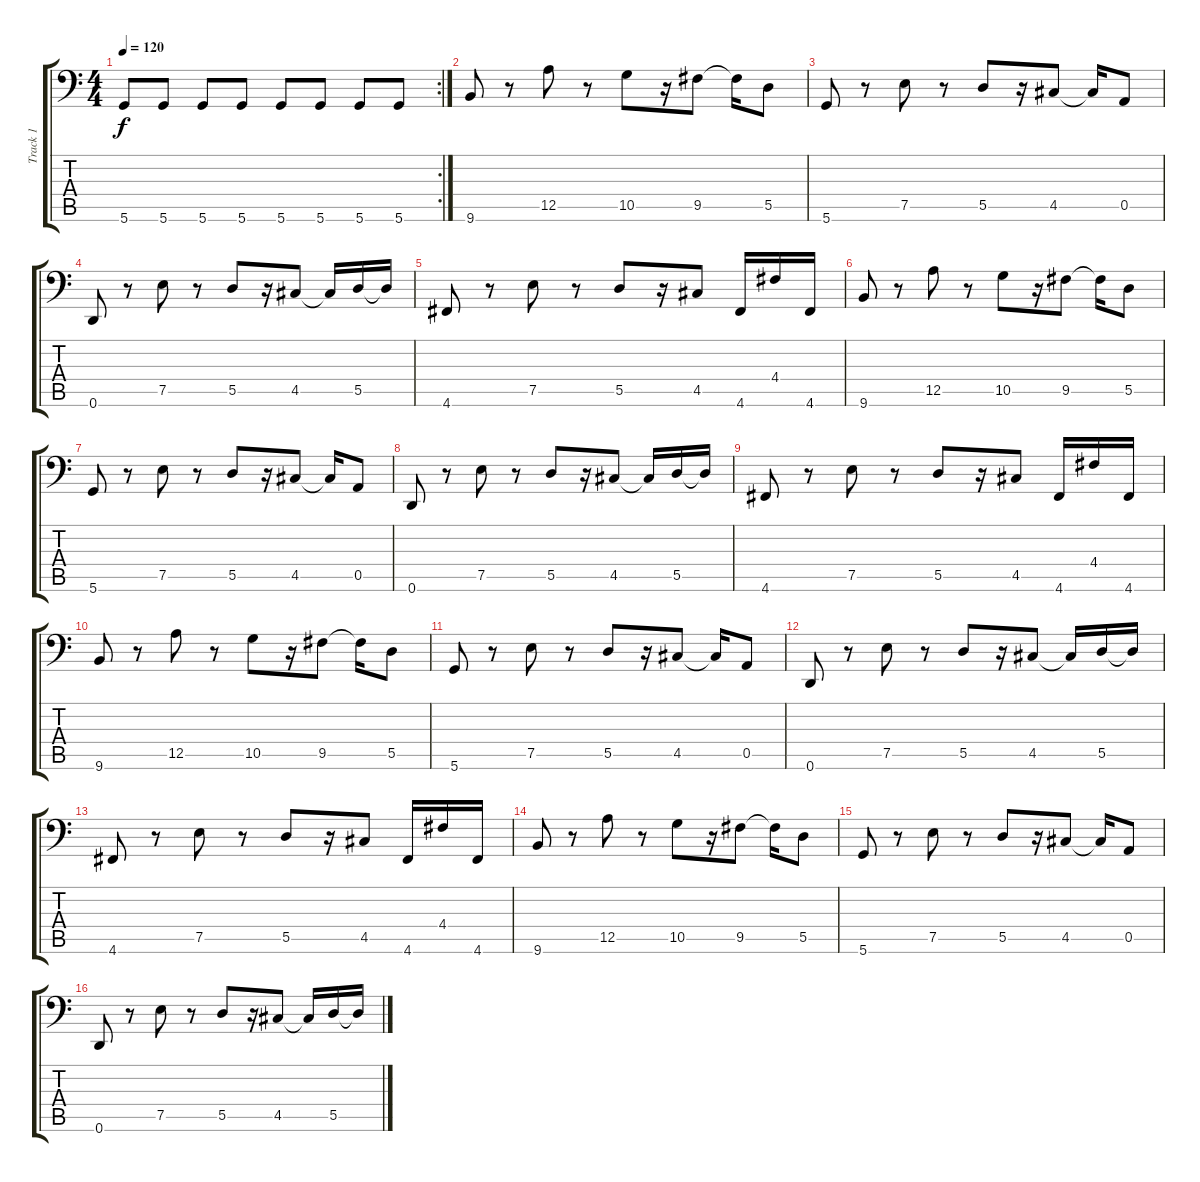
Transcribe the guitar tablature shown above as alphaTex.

\track ("Track 1" "Track 1") {instrument electricbasspick}
\staff {score tabs}
\tuning (E3 B2 G2 D2 A1 D1) {hide}
\rc 2
\ts (4 4)
\tempo 120
\clef f4
\ks c
5.6.8{dy f} 5.6.8 5.6.8 5.6.8 5.6.8 5.6.8 5.6.8 5.6.8 |
9.6.8 r.8 12.5.8 r.8 10.5.8 r.16 9.5.8 9.5{t}.16 5.5.8 |
5.6.8 r.8 7.5.8 r.8 5.5.8 r.16 4.5.8 4.5{t}.16 0.5.8 |
0.6.8 r.8 7.5.8 r.8 5.5.8 r.16 4.5.8 4.5{t}.16 5.5.16 5.5{t}.16 |
4.6.8 r.8 7.5.8 r.8 5.5.8 r.16 4.5.8 4.6.16 4.4.16 4.6.16 |
9.6.8 r.8 12.5.8 r.8 10.5.8 r.16 9.5.8 9.5{t}.16 5.5.8 |
5.6.8 r.8 7.5.8 r.8 5.5.8 r.16 4.5.8 4.5{t}.16 0.5.8 |
0.6.8 r.8 7.5.8 r.8 5.5.8 r.16 4.5.8 4.5{t}.16 5.5.16 5.5{t}.16 |
4.6.8 r.8 7.5.8 r.8 5.5.8 r.16 4.5.8 4.6.16 4.4.16 4.6.16 |
9.6.8 r.8 12.5.8 r.8 10.5.8 r.16 9.5.8 9.5{t}.16 5.5.8 |
5.6.8 r.8 7.5.8 r.8 5.5.8 r.16 4.5.8 4.5{t}.16 0.5.8 |
0.6.8 r.8 7.5.8 r.8 5.5.8 r.16 4.5.8 4.5{t}.16 5.5.16 5.5{t}.16 |
4.6.8 r.8 7.5.8 r.8 5.5.8 r.16 4.5.8 4.6.16 4.4.16 4.6.16 |
9.6.8 r.8 12.5.8 r.8 10.5.8 r.16 9.5.8 9.5{t}.16 5.5.8 |
5.6.8 r.8 7.5.8 r.8 5.5.8 r.16 4.5.8 4.5{t}.16 0.5.8 |
0.6.8 r.8 7.5.8 r.8 5.5.8 r.16 4.5.8 4.5{t}.16 5.5.16 5.5{t}.16
